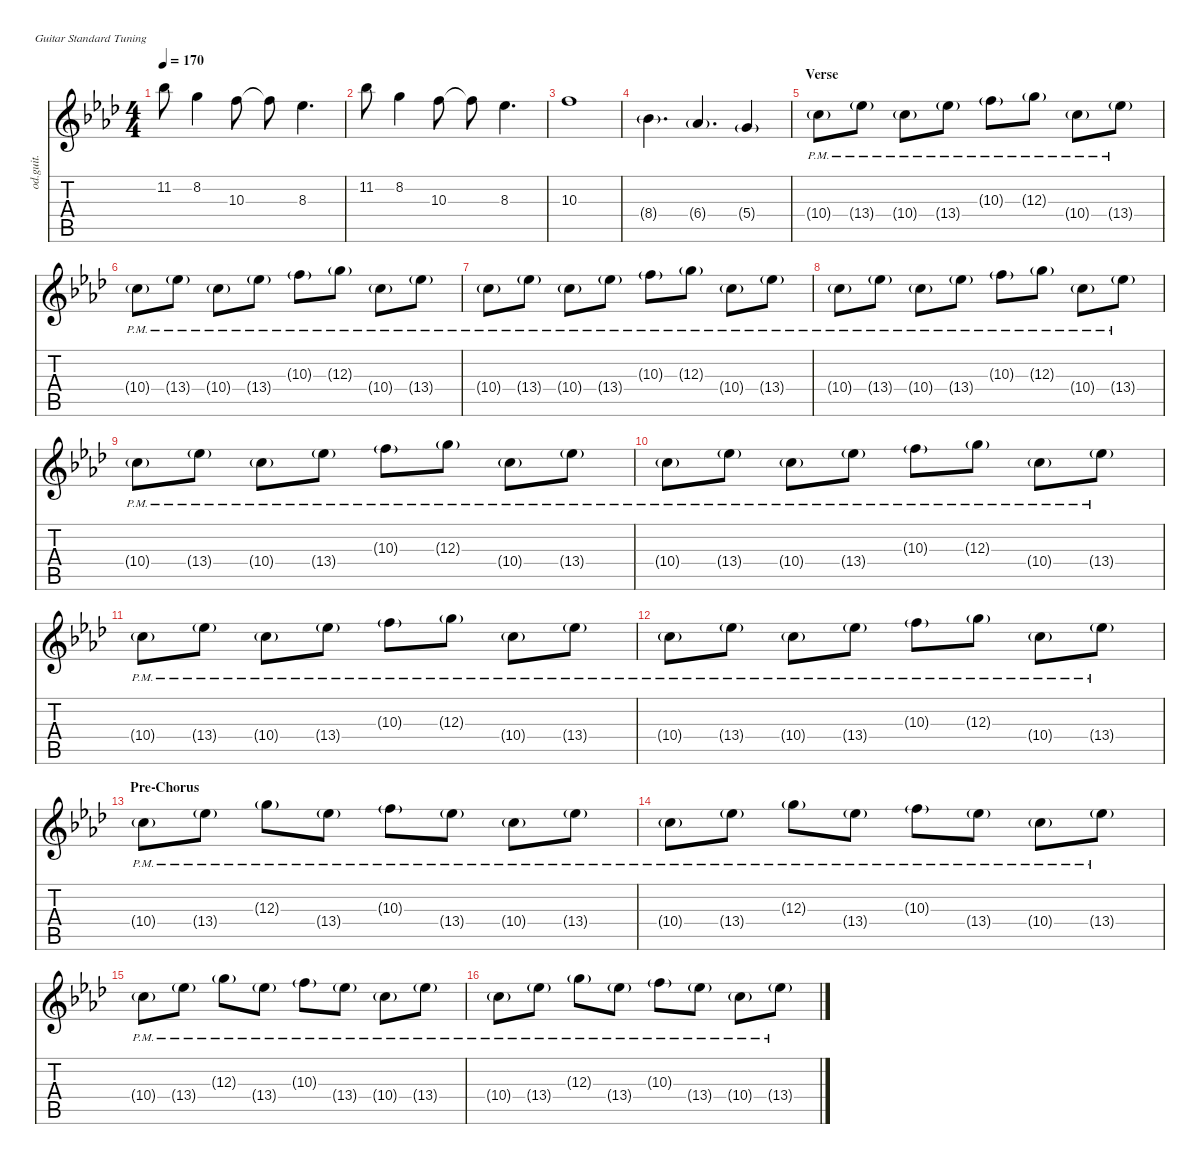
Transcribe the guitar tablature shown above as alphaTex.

\defaultSystemsLayout 4
\hideDynamics
\bracketExtendMode nobrackets
\otherSystemsTrackNameOrientation horizontal
\track ("Electric Guitar" "od.guit.") {instrument overdrivenguitar}
\staff {score tabs}
\tuning (E4 B3 G3 D3 A2 E2)
\ts (4 4)
\tempo 170
\clef g2
\ks fminor
11.2{acc b}.8{dy f beam Down} 8.2{acc forcenatural}.4{beam Down} 10.3{acc forcenatural}.8{beam Down} 10.3{t acc forcenatural}.8{beam Down} 8.3{acc b}.4{d beam Down} |
11.2{acc b}.8{beam Down} 8.2{acc forcenatural}.4{beam Down} 10.3{acc forcenatural}.8{beam Down} 10.3{t acc forcenatural}.8{beam Down} 8.3{acc b}.4{d beam Down} |
10.3{acc forcenatural}.1{beam Down} |
8.4{g acc b}.4{d dy mf beam Down} 6.4{g acc b}.4{d beam Up} 5.4{g acc forcenatural}.4{beam Up} |
\section ("" "Verse")
10.4{g pm acc forcenatural}.8{dy p beam Down} 13.4{g pm acc b}.8{beam Down} 10.4{g pm acc forcenatural}.8{beam Down} 13.4{g pm acc b}.8{beam Down} 10.3{g pm acc forcenatural}.8{beam Down} 12.3{g pm acc forcenatural}.8{beam Down} 10.4{g pm acc forcenatural}.8{beam Down} 13.4{g pm acc b}.8{beam Down} |
10.4{g pm acc forcenatural}.8{beam Down} 13.4{g pm acc b}.8{beam Down} 10.4{g pm acc forcenatural}.8{beam Down} 13.4{g pm acc b}.8{beam Down} 10.3{g pm acc forcenatural}.8{beam Down} 12.3{g pm acc forcenatural}.8{beam Down} 10.4{g pm acc forcenatural}.8{beam Down} 13.4{g pm acc b}.8{beam Down} |
10.4{g pm acc forcenatural}.8{beam Down} 13.4{g pm acc b}.8{beam Down} 10.4{g pm acc forcenatural}.8{beam Down} 13.4{g pm acc b}.8{beam Down} 10.3{g pm acc forcenatural}.8{beam Down} 12.3{g pm acc forcenatural}.8{beam Down} 10.4{g pm acc forcenatural}.8{beam Down} 13.4{g pm acc b}.8{beam Down} |
10.4{g pm acc forcenatural}.8{beam Down} 13.4{g pm acc b}.8{beam Down} 10.4{g pm acc forcenatural}.8{beam Down} 13.4{g pm acc b}.8{beam Down} 10.3{g pm acc forcenatural}.8{beam Down} 12.3{g pm acc forcenatural}.8{beam Down} 10.4{g pm acc forcenatural}.8{beam Down} 13.4{g pm acc b}.8{beam Down} |
10.4{g pm acc forcenatural}.8{beam Down} 13.4{g pm acc b}.8{beam Down} 10.4{g pm acc forcenatural}.8{beam Down} 13.4{g pm acc b}.8{beam Down} 10.3{g pm acc forcenatural}.8{beam Down} 12.3{g pm acc forcenatural}.8{beam Down} 10.4{g pm acc forcenatural}.8{beam Down} 13.4{g pm acc b}.8{beam Down} |
10.4{g pm acc forcenatural}.8{beam Down} 13.4{g pm acc b}.8{beam Down} 10.4{g pm acc forcenatural}.8{beam Down} 13.4{g pm acc b}.8{beam Down} 10.3{g pm acc forcenatural}.8{beam Down} 12.3{g pm acc forcenatural}.8{beam Down} 10.4{g pm acc forcenatural}.8{beam Down} 13.4{g pm acc b}.8{beam Down} |
10.4{g pm acc forcenatural}.8{beam Down} 13.4{g pm acc b}.8{beam Down} 10.4{g pm acc forcenatural}.8{beam Down} 13.4{g pm acc b}.8{beam Down} 10.3{g pm acc forcenatural}.8{beam Down} 12.3{g pm acc forcenatural}.8{beam Down} 10.4{g pm acc forcenatural}.8{beam Down} 13.4{g pm acc b}.8{beam Down} |
10.4{g pm acc forcenatural}.8{beam Down} 13.4{g pm acc b}.8{beam Down} 10.4{g pm acc forcenatural}.8{beam Down} 13.4{g pm acc b}.8{beam Down} 10.3{g pm acc forcenatural}.8{beam Down} 12.3{g pm acc forcenatural}.8{beam Down} 10.4{g pm acc forcenatural}.8{beam Down} 13.4{g pm acc b}.8{beam Down} |
\section ("" "Pre-Chorus")
10.4{g pm acc forcenatural}.8{beam Down} 13.4{g pm acc b}.8{beam Down} 12.3{g pm acc forcenatural}.8{beam Down} 13.4{g pm acc b}.8{beam Down} 10.3{g pm acc forcenatural}.8{beam Down} 13.4{g pm acc b}.8{beam Down} 10.4{g pm acc forcenatural}.8{beam Down} 13.4{g pm acc b}.8{beam Down} |
10.4{g pm acc forcenatural}.8{beam Down} 13.4{g pm acc b}.8{beam Down} 12.3{g pm acc forcenatural}.8{beam Down} 13.4{g pm acc b}.8{beam Down} 10.3{g pm acc forcenatural}.8{beam Down} 13.4{g pm acc b}.8{beam Down} 10.4{g pm acc forcenatural}.8{beam Down} 13.4{g pm acc b}.8{beam Down} |
10.4{g pm acc forcenatural}.8{beam Down} 13.4{g pm acc b}.8{beam Down} 12.3{g pm acc forcenatural}.8{beam Down} 13.4{g pm acc b}.8{beam Down} 10.3{g pm acc forcenatural}.8{beam Down} 13.4{g pm acc b}.8{beam Down} 10.4{g pm acc forcenatural}.8{beam Down} 13.4{g pm acc b}.8{beam Down} |
10.4{g pm acc forcenatural}.8{beam Down} 13.4{g pm acc b}.8{beam Down} 12.3{g pm acc forcenatural}.8{beam Down} 13.4{g pm acc b}.8{beam Down} 10.3{g pm acc forcenatural}.8{beam Down} 13.4{g pm acc b}.8{beam Down} 10.4{g pm acc forcenatural}.8{beam Down} 13.4{g pm acc b}.8{beam Down}
